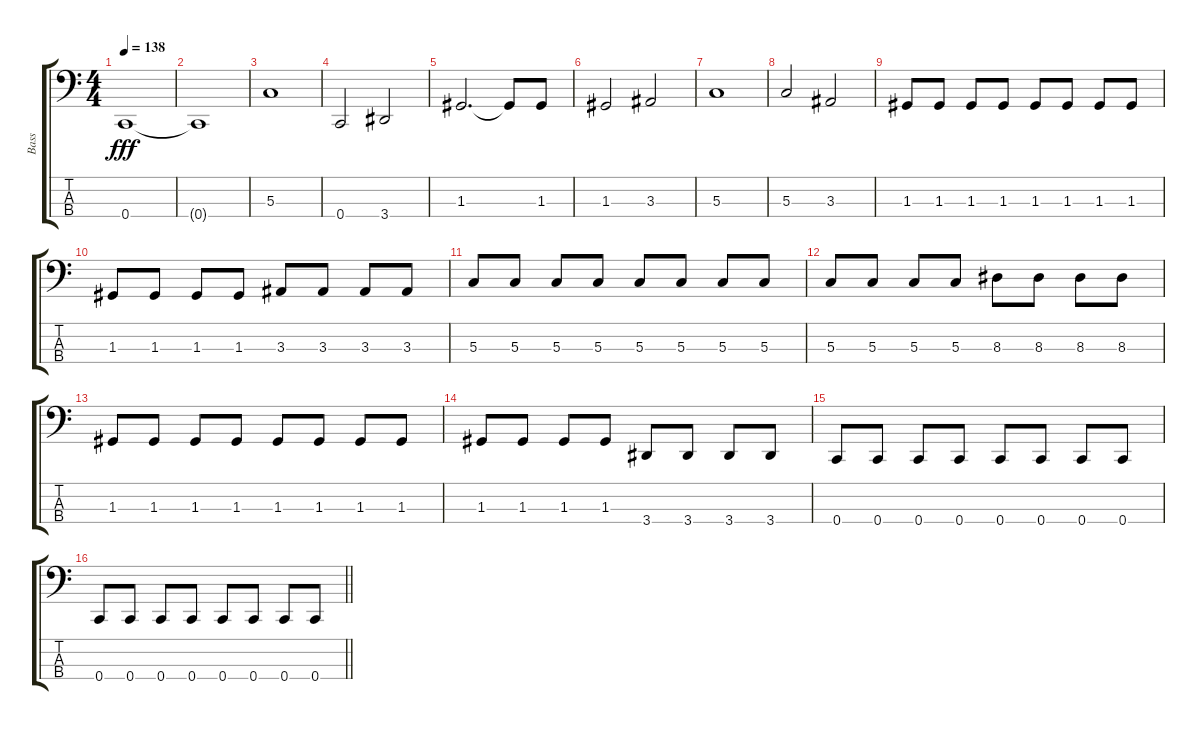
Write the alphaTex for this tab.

\track ("Bass" "Bass") {instrument electricbassfinger}
\staff {score tabs}
\tuning (F2 C2 G1 C1) {hide}
\ts (4 4)
\tempo 138
\clef f4
\ks c
0.4.1{dy fff} |
0.4{t}.1 |
5.3.1 |
0.4.2 3.4.2 |
1.3.2{d} 1.3{t}.8 1.3.8 |
1.3.2 3.3.2 |
5.3.1 |
5.3.2 3.3.2 |
1.3.8 1.3.8 1.3.8 1.3.8 1.3.8 1.3.8 1.3.8 1.3.8 |
1.3.8 1.3.8 1.3.8 1.3.8 3.3.8 3.3.8 3.3.8 3.3.8 |
5.3.8 5.3.8 5.3.8 5.3.8 5.3.8 5.3.8 5.3.8 5.3.8 |
5.3.8 5.3.8 5.3.8 5.3.8 8.3.8 8.3.8 8.3.8 8.3.8 |
1.3.8 1.3.8 1.3.8 1.3.8 1.3.8 1.3.8 1.3.8 1.3.8 |
1.3.8 1.3.8 1.3.8 1.3.8 3.4.8 3.4.8 3.4.8 3.4.8 |
0.4.8 0.4.8 0.4.8 0.4.8 0.4.8 0.4.8 0.4.8 0.4.8 |
\barLineRight lightlight
0.4.8 0.4.8 0.4.8 0.4.8 0.4.8 0.4.8 0.4.8 0.4.8
